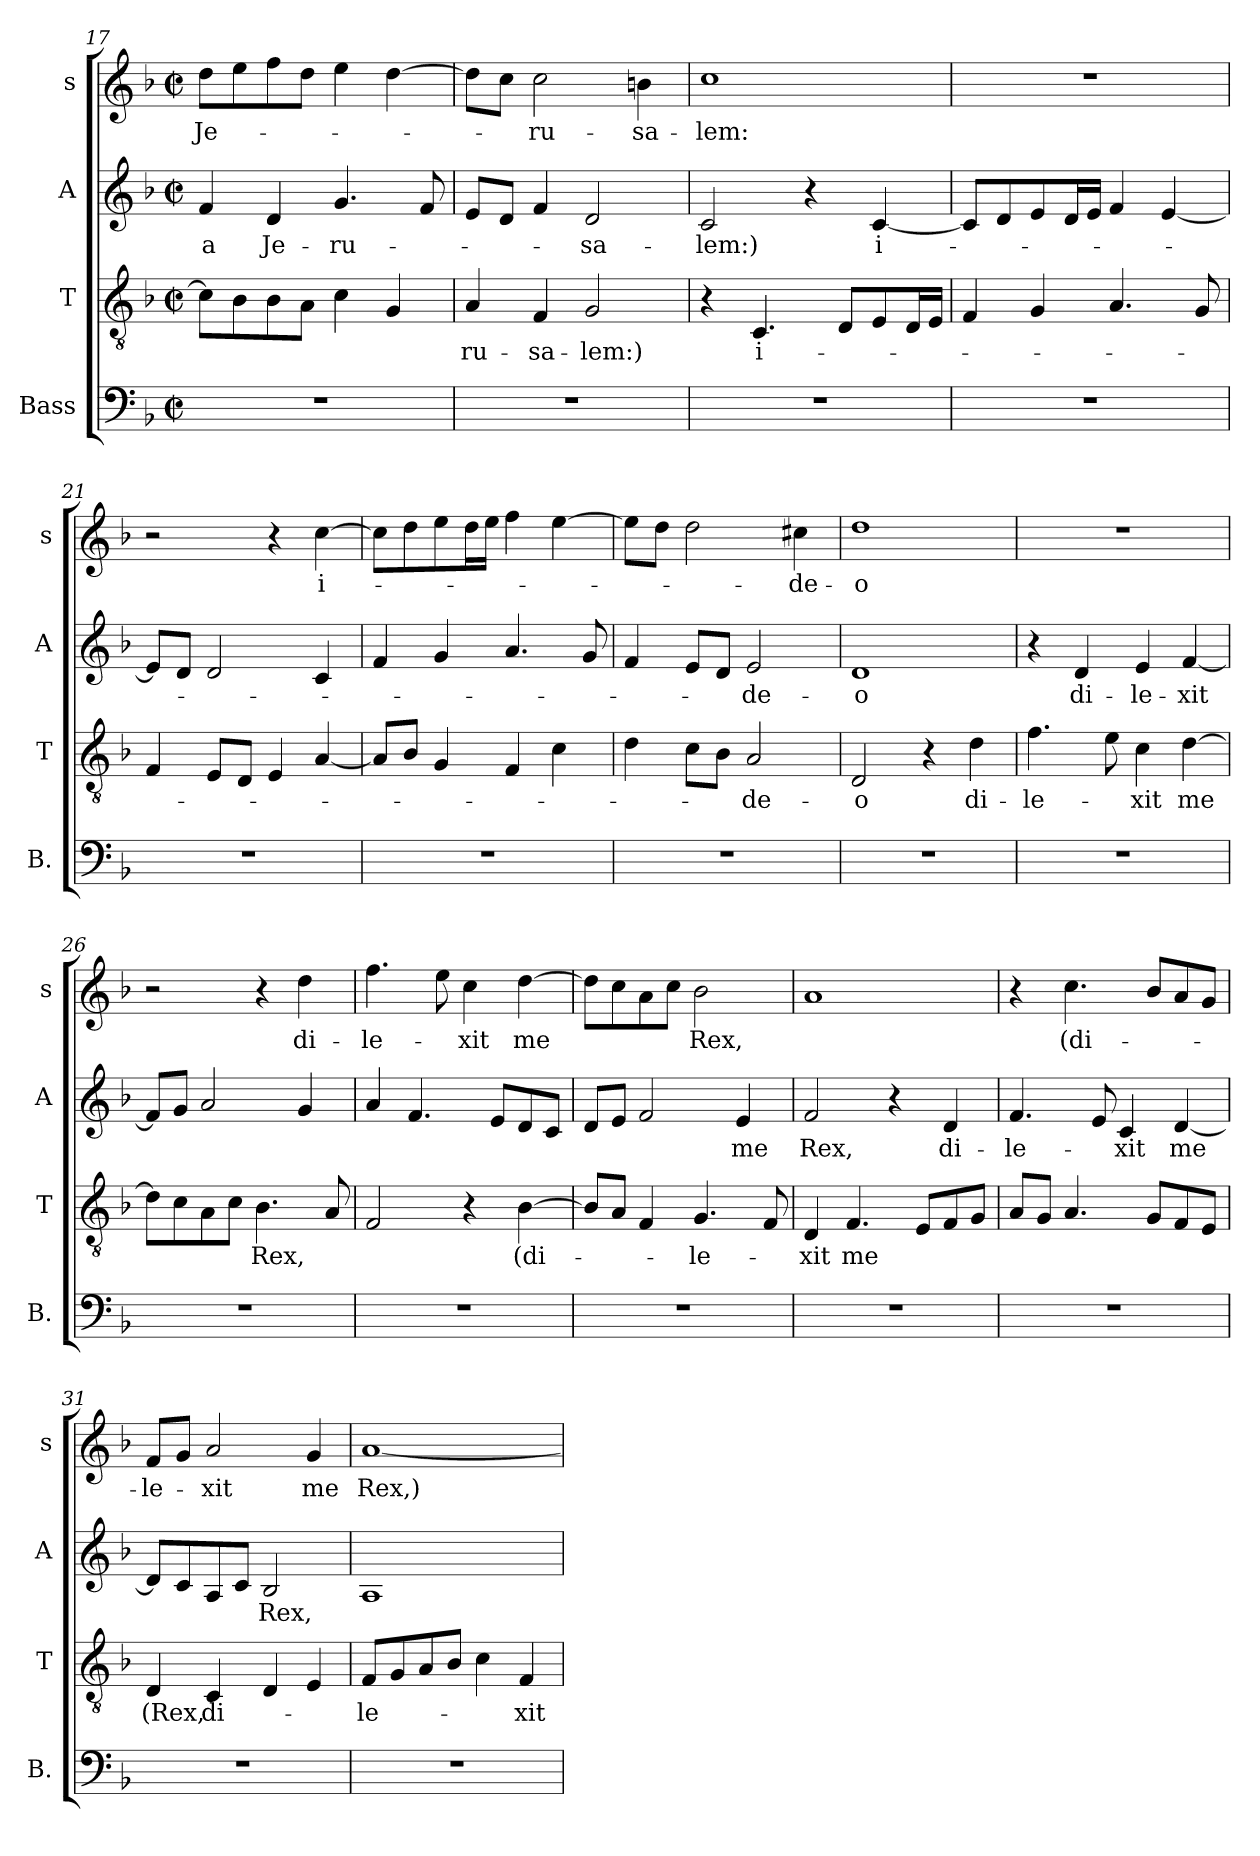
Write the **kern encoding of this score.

**kern	**kern	**text	**kern	**text	**kern	**text
*part4	*part3	*part3	*part2	*part2	*part1	*part1
*staff4	*staff3	*staff3	*staff2	*staff2	*staff1	*staff1
*I"Bass	*I"T	*	*I"A	*	*I"s	*
*I'B.	*I'T	*	*I'A	*	*I's	*
!!LO:PB:g=z
*clefF4	*clefGv2	*	*clefG2	*	*clefG2	*
*k[b-]	*k[b-]	*	*k[b-]	*	*k[b-]	*
*M2/2	*M2/2	*	*M2/2	*	*M2/2	*
*met(c|)	*met(c|)	*	*met(c|)	*	*met(c|)	*
=17	=17	=17	=17	=17	=17	=17
!	!	!	!	!LO:LY:b	!	!LO:LY:b
1r	8cL]	.	4f/	-a	8ddL	Je-
.	8B-	.	.	.	8ee	.
!	!	!	!	!LO:LY:b	!	!
.	8B-	.	4d/	Je-	8ff	.
.	8AJ	.	.	.	8ddJ	.
!	!	!	!	!LO:LY:b	!	!
.	4c\	.	4.g/	-ru-	4ee\	.
.	4G/	.	.	.	[4dd\	.
.	.	.	8f/	.	.	.
=18	=18	=18	=18	=18	=18	=18
!	!	!LO:LY:b	!	!	!	!
1r	4A/	-ru-	8eL	.	8ddL]	.
.	.	.	8dJ	.	8ccJ	.
!	!	!LO:LY:b	!	!	!	!LO:LY:b
.	4F/	-sa-	4f/	.	2cc\	-ru-
!	!	!LO:LY:b	!	!LO:LY:b	!	!
.	2G/	-lem:)	2d/	-sa-	.	.
!	!	!	!	!	!	!LO:LY:b
.	.	.	.	.	4bn\	-sa-
=19	=19	=19	=19	=19	=19	=19
!	!	!	!	!LO:LY:b	!	!LO:LY:b
1r	4r	.	2c/	-lem:)	1cc	-lem:
!	!	!LO:LY:b	!	!	!	!
.	4.C/	i-	.	.	.	.
.	.	.	4r	.	.	.
.	8DL	.	.	.	.	.
!	!	!	!	!LO:LY:b	!	!
.	8E	.	[4c/	i-	.	.
.	16DL	.	.	.	.	.
.	16EJJ	.	.	.	.	.
=20	=20	=20	=20	=20	=20	=20
1r	4F/	.	8cL]	.	1r	.
.	.	.	8d	.	.	.
.	4G/	.	8e	.	.	.
.	.	.	16dL	.	.	.
.	.	.	16eJJ	.	.	.
.	4.A/	.	4f/	.	.	.
.	.	.	[4e/	.	.	.
.	8G/	.	.	.	.	.
!!LO:LB:g=z
=21	=21	=21	=21	=21	=21	=21
1r	4F/	.	8eL]	.	2r	.
.	.	.	8dJ	.	.	.
.	8EL	.	2d/	.	.	.
.	8DJ	.	.	.	.	.
.	4E/	.	.	.	4r	.
!	!	!	!	!	!	!LO:LY:b
.	[4A/	.	4c/	.	[4cc\	i-
!!LO:LB:g=z
=22	=22	=22	=22	=22	=22	=22
1r	8AL]	.	4f/	.	8ccL]	.
.	8B-J	.	.	.	8dd	.
.	4G/	.	4g/	.	8ee	.
.	.	.	.	.	16ddL	.
.	.	.	.	.	16eeJJ	.
.	4F/	.	4.a/	.	4ff\	.
.	4c\	.	.	.	[4ee\	.
.	.	.	8g/	.	.	.
=23	=23	=23	=23	=23	=23	=23
1r	4d\	.	4f/	.	8eeL]	.
.	.	.	.	.	8ddJ	.
.	8cL	.	8eL	.	2dd\	.
.	8B-J	.	8dJ	.	.	.
!	!	!LO:LY:b	!	!LO:LY:b	!	!
.	2A/	-de-	2e/	-de-	.	.
!	!	!	!	!	!	!LO:LY:b
.	.	.	.	.	4cc#X\	-de-
=24	=24	=24	=24	=24	=24	=24
!	!	!LO:LY:b	!	!LO:LY:b	!	!LO:LY:b
1r	2D/	-o	1d	-o	1dd	-o
.	4r	.	.	.	.	.
!	!	!LO:LY:b	!	!	!	!
.	4d\	di-	.	.	.	.
=25	=25	=25	=25	=25	=25	=25
!	!	!LO:LY:b	!	!	!	!
1r	4.f\	-le-	4r	.	1r	.
!	!	!	!	!LO:LY:b	!	!
.	.	.	4d/	di-	.	.
.	8e\	.	.	.	.	.
!	!	!LO:LY:b	!	!LO:LY:b	!	!
.	4c\	-xit	4e/	-le-	.	.
!	!	!LO:LY:b	!	!LO:LY:b	!	!
.	[4d\	me	[4f/	-xit	.	.
=26	=26	=26	=26	=26	=26	=26
1r	8dL]	.	8fL]	.	2r	.
.	8c	.	8gJ	.	.	.
.	8A	.	2a/	.	.	.
.	8cJ	.	.	.	.	.
!	!	!LO:LY:b	!	!	!	!
.	4.B-\	Rex,	.	.	4r	.
!	!	!	!	!	!	!LO:LY:b
.	.	.	4g/	.	4dd\	di-
.	8A/	.	.	.	.	.
!!LO:PB:g=z
=27	=27	=27	=27	=27	=27	=27
!	!	!	!	!	!	!LO:LY:b
1r	2F/	.	4a/	.	4.ff\	-le-
.	.	.	4.f/	.	.	.
.	.	.	.	.	8ee\	.
!	!	!	!	!	!	!LO:LY:b
.	4r	.	.	.	4cc\	-xit
.	.	.	8eL	.	.	.
!	!	!LO:LY:b	!	!	!	!LO:LY:b
.	[4B-\	(di-	8d	.	[4dd\	me
.	.	.	8cJ	.	.	.
!!LO:LB:g=z
=28	=28	=28	=28	=28	=28	=28
1r	8B-L]	.	8dL	.	8ddL]	.
.	8AJ	.	8eJ	.	8cc	.
.	4F/	.	2f/	.	8a	.
.	.	.	.	.	8ccJ	.
!	!	!LO:LY:b	!	!	!	!LO:LY:b
.	4.G/	-le-	.	.	2b-\	Rex,
!	!	!	!	!LO:LY:b	!	!
.	.	.	4e/	me	.	.
.	8F/	.	.	.	.	.
=29	=29	=29	=29	=29	=29	=29
!	!	!LO:LY:b	!	!LO:LY:b	!	!
1r	4D/	-xit	2f/	Rex,	1a	.
!	!	!LO:LY:b	!	!	!	!
.	4.F/	me	.	.	.	.
.	.	.	4r	.	.	.
.	8EL	.	.	.	.	.
!	!	!	!	!LO:LY:b	!	!
.	8F	.	4d/	di-	.	.
.	8GJ	.	.	.	.	.
=30	=30	=30	=30	=30	=30	=30
!	!	!	!	!LO:LY:b	!	!
1r	8AL	.	4.f/	-le-	4r	.
.	8GJ	.	.	.	.	.
!	!	!	!	!	!	!LO:LY:b
.	4.A/	.	.	.	4.cc\	(di-
.	.	.	8e/	.	.	.
!	!	!	!	!LO:LY:b	!	!
.	.	.	4c/	-xit	.	.
.	8GL	.	.	.	8b-L	.
!	!	!	!	!LO:LY:b	!	!
.	8F	.	[4d/	me	8a	.
.	8EJ	.	.	.	8gJ	.
=31	=31	=31	=31	=31	=31	=31
!	!	!LO:LY:b	!	!	!	!LO:LY:b
1r	4D/	(Rex,	8dL]	.	8fL	-le-
.	.	.	8c	.	8gJ	.
!	!	!LO:LY:b	!	!	!	!LO:LY:b
.	4C/	di-	8A	.	2a/	-xit
.	.	.	8cJ	.	.	.
!	!	!	!	!LO:LY:b	!	!
.	4D/	.	2B-/	Rex,	.	.
!	!	!	!	!	!	!LO:LY:b
.	4E/	.	.	.	4g/	me
=32	=32	=32	=32	=32	=32	=32
!	!	!LO:LY:b	!	!	!	!LO:LY:b
1r	8FL	-le-	1A	.	[1a	Rex,)
.	8G	.	.	.	.	.
.	8A	.	.	.	.	.
.	8B-J	.	.	.	.	.
.	4c\	.	.	.	.	.
!	!	!LO:LY:b	!	!	!	!
.	4F/	-xit	.	.	.	.
=	=	=	=	=	=	=
*-	*-	*-	*-	*-	*-	*-
